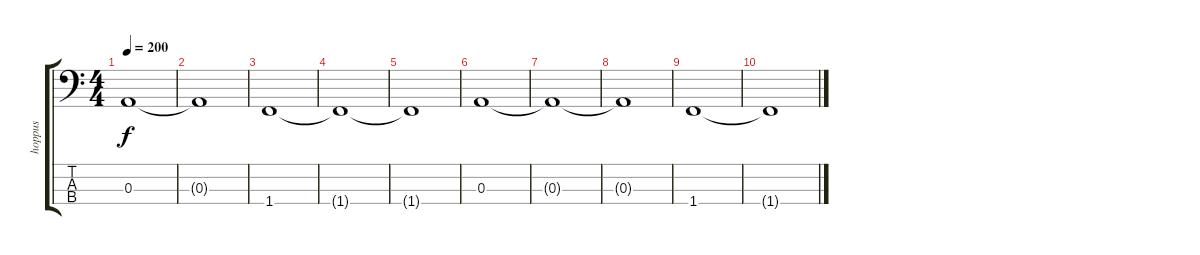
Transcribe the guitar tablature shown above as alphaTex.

\track ("hoppus" "hoppus") {instrument electricbasspick}
\staff {score tabs}
\tuning (G2 D2 A1 E1) {hide}
\ts (4 4)
\tempo 200
\clef f4
\ks c
0.3{t}.1{dy f} |
0.3{t}.1 |
1.4.1 |
1.4{t}.1 |
1.4{t}.1 |
0.3.1 |
0.3{t}.1 |
0.3{t}.1 |
1.4.1 |
1.4{t}.1
